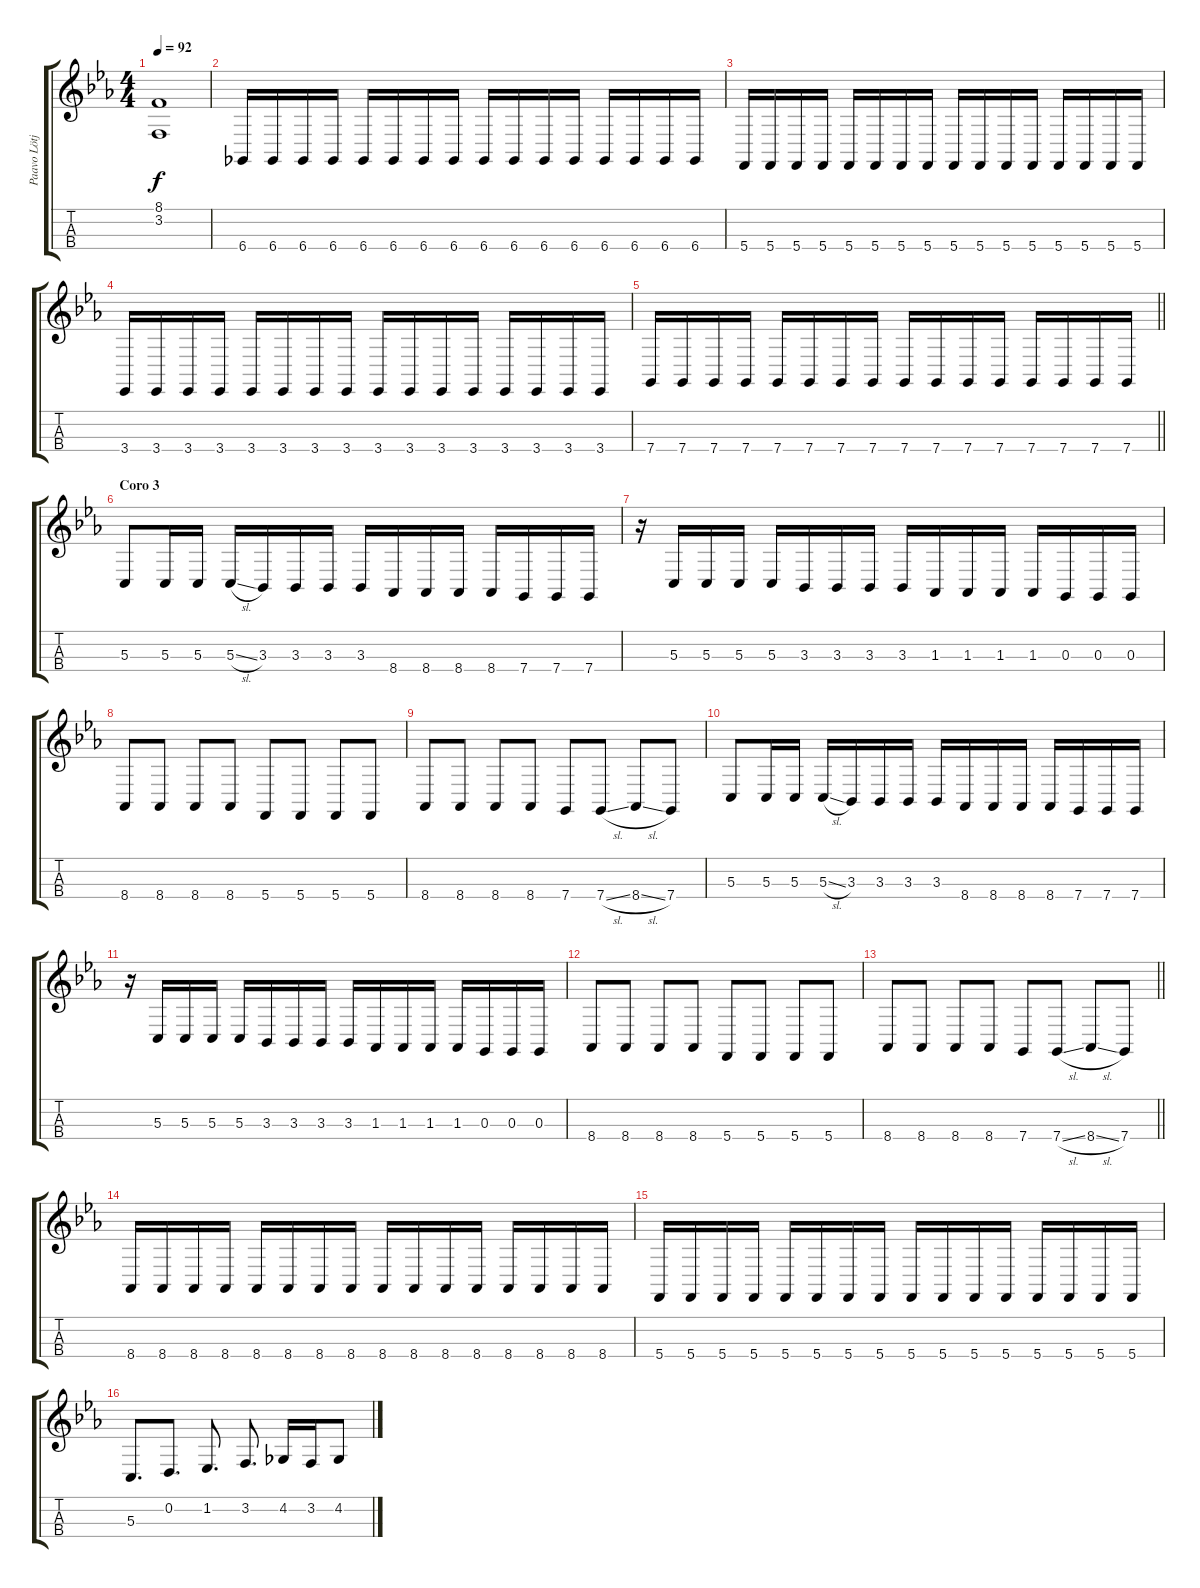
\track ("Paavo Lötjönen" "Paavo Lötj") {instrument cello}
\staff {score tabs}
\tuning (A3 D3 G2 C2) {hide}
\ts (4 4)
\tempo 92
\clef g2
\ks cminor
(8.1 3.2).1{dy f} |
6.4.16{volume 9} 6.4.16{volume 13} 6.4.16 6.4.16 6.4.16 6.4.16 6.4.16 6.4.16 6.4.16 6.4.16 6.4.16 6.4.16 6.4.16 6.4.16 6.4.16 6.4.16 |
5.4.16 5.4.16 5.4.16 5.4.16 5.4.16 5.4.16 5.4.16 5.4.16 5.4.16 5.4.16 5.4.16 5.4.16 5.4.16 5.4.16 5.4.16 5.4.16 |
3.4.16 3.4.16 3.4.16 3.4.16 3.4.16 3.4.16 3.4.16 3.4.16 3.4.16 3.4.16 3.4.16 3.4.16 3.4.16 3.4.16 3.4.16 3.4.16 |
\barLineRight lightlight
7.4.16 7.4.16 7.4.16 7.4.16 7.4.16 7.4.16 7.4.16 7.4.16 7.4.16 7.4.16 7.4.16 7.4.16 7.4.16 7.4.16 7.4.16 7.4.16 |
\section ("" "Coro 3")
5.3.8 5.3.16 5.3.16 5.3{sl}.16 3.3.16 3.3.16 3.3.16 3.3.16 8.4.16 8.4.16 8.4.16 8.4.16 7.4.16 7.4.16 7.4.16 |
r.16 5.3.16 5.3.16 5.3.16 5.3.16 3.3.16 3.3.16 3.3.16 3.3.16 1.3.16 1.3.16 1.3.16 1.3.16 0.3.16 0.3.16 0.3.16 |
8.4.8 8.4.8 8.4.8 8.4.8 5.4.8 5.4.8 5.4.8 5.4.8 |
8.4.8 8.4.8 8.4.8 8.4.8 7.4.8 7.4{sl}.8 8.4{sl}.8 7.4.8 |
5.3.8 5.3.16 5.3.16 5.3{sl}.16 3.3.16 3.3.16 3.3.16 3.3.16 8.4.16 8.4.16 8.4.16 8.4.16 7.4.16 7.4.16 7.4.16 |
r.16 5.3.16 5.3.16 5.3.16 5.3.16 3.3.16 3.3.16 3.3.16 3.3.16 1.3.16 1.3.16 1.3.16 1.3.16 0.3.16 0.3.16 0.3.16 |
8.4.8 8.4.8 8.4.8 8.4.8 5.4.8 5.4.8 5.4.8 5.4.8 |
\barLineRight lightlight
8.4.8 8.4.8 8.4.8 8.4.8 7.4.8 7.4{sl}.8 8.4{sl}.8 7.4.8 |
8.4.16 8.4.16 8.4.16 8.4.16 8.4.16 8.4.16 8.4.16 8.4.16 8.4.16 8.4.16 8.4.16 8.4.16 8.4.16 8.4.16 8.4.16 8.4.16 |
5.4.16 5.4.16 5.4.16 5.4.16 5.4.16 5.4.16 5.4.16 5.4.16 5.4.16 5.4.16 5.4.16 5.4.16 5.4.16 5.4.16 5.4.16 5.4.16 |
5.3.8{d} 0.2.8{d} 1.2.8{d} 3.2.8{d} 4.2.16 3.2.16 4.2.8
